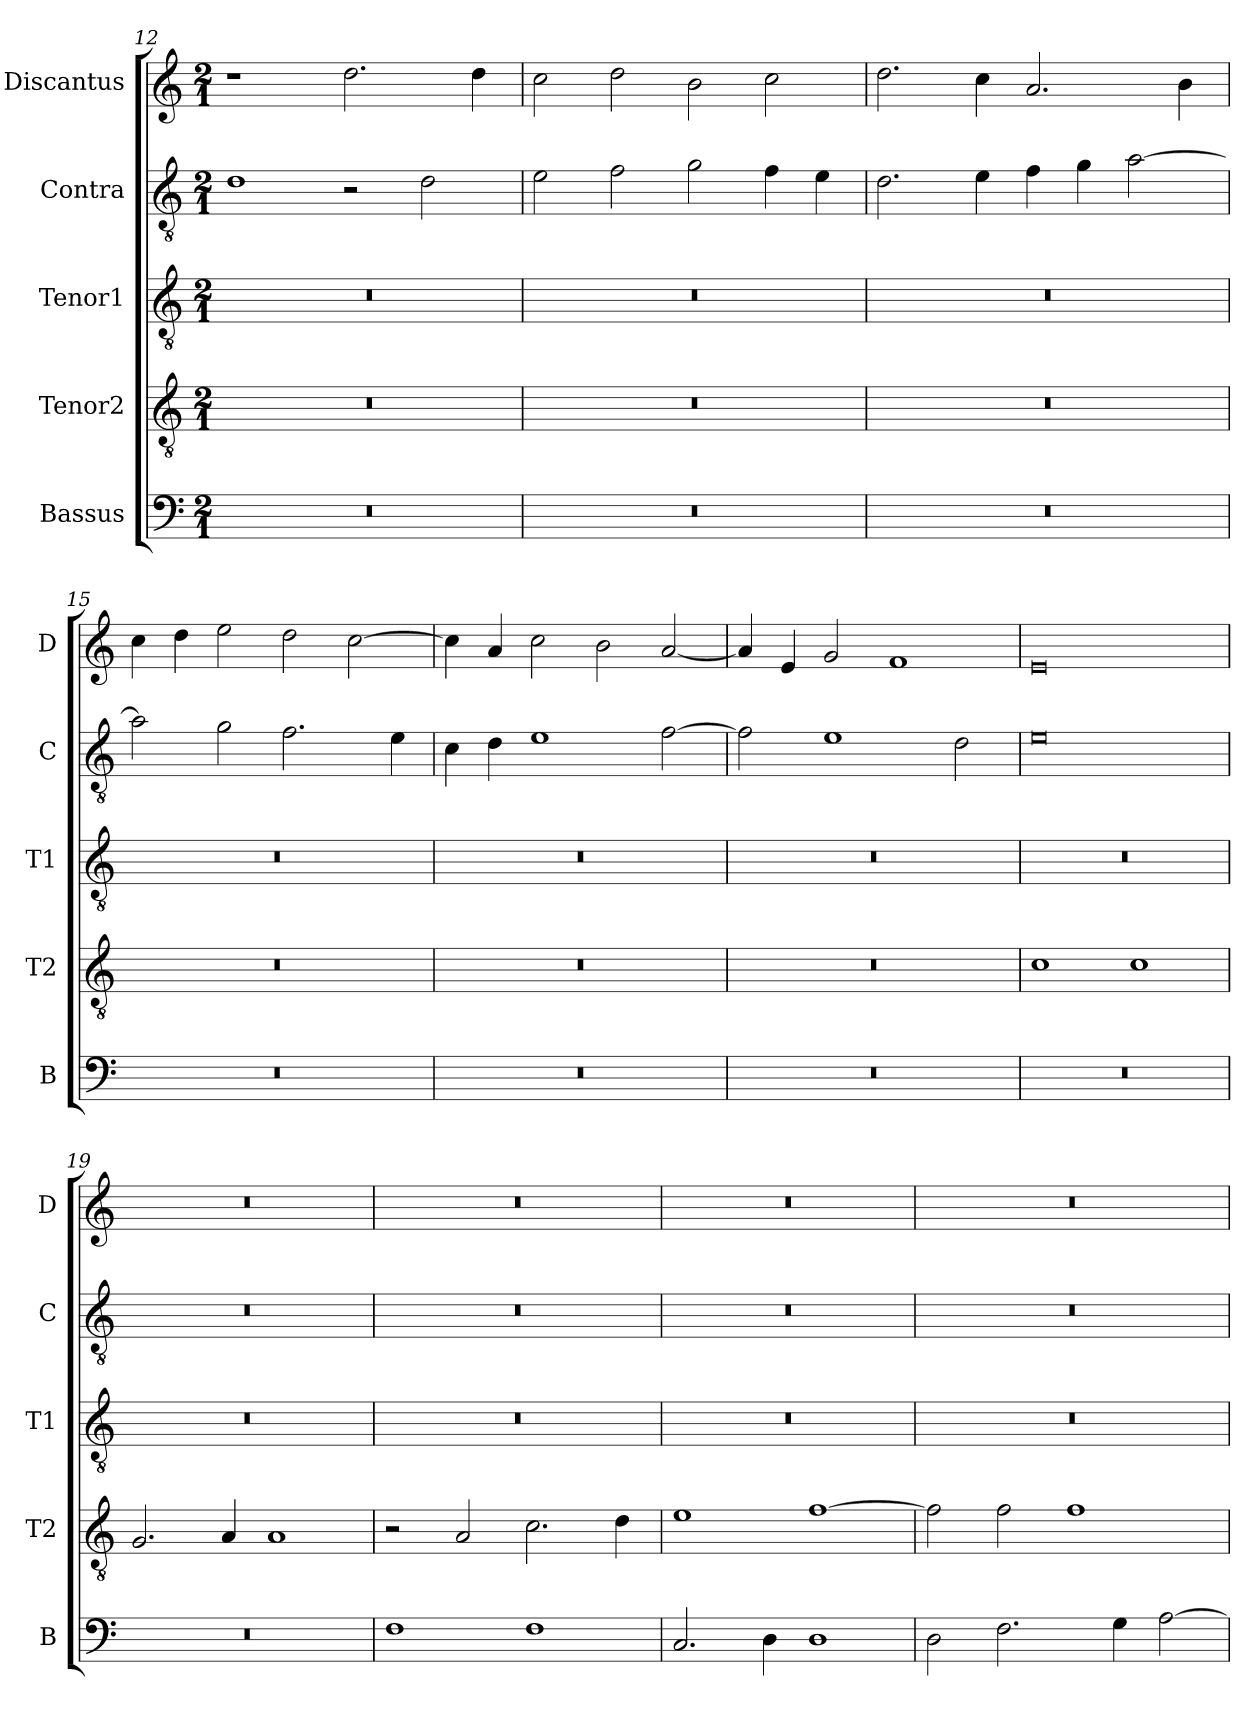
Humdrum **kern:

**kern	**kern	**kern	**kern	**kern
*part5	*part4	*part3	*part2	*part1
*staff5	*staff4	*staff3	*staff2	*staff1
*I"Bassus	*I"Tenor2	*I"Tenor1	*I"Contra	*I"Discantus
*I'B	*I'T2	*I'T1	*I'C	*I'D
*clefF4	*clefGv2	*clefGv2	*clefGv2	*clefG2
*k[]	*k[]	*k[]	*k[]	*k[]
*M2/1	*M2/1	*M2/1	*M2/1	*M2/1
=12	=12	=12	=12	=12
0r	0r	0r	1d	1r
.	.	.	2r	2.dd\
.	.	.	2d\	.
.	.	.	.	4dd\
=13	=13	=13	=13	=13
0r	0r	0r	2e\	2cc\
.	.	.	2f\	2dd\
.	.	.	2g\	2b\
.	.	.	4f\	2cc\
.	.	.	4e\	.
=14	=14	=14	=14	=14
0r	0r	0r	2.d\	2.dd\
.	.	.	4e\	4cc\
.	.	.	4f\	2.a/
.	.	.	4g\	.
.	.	.	[2a\	.
.	.	.	.	4b\
=15	=15	=15	=15	=15
0r	0r	0r	2a\]	4cc\
.	.	.	.	4dd\
.	.	.	2g\	2ee\
.	.	.	2.f\	2dd\
.	.	.	.	[2cc\
.	.	.	4e\	.
=16	=16	=16	=16	=16
0r	0r	0r	4c\	4cc\]
.	.	.	4d\	4a/
.	.	.	1e	2cc\
.	.	.	.	2b\
.	.	.	[2f\	[2a/
=17	=17	=17	=17	=17
0r	0r	0r	2f\]	4a/]
.	.	.	.	4e/
.	.	.	1e	2g/
.	.	.	.	1f
.	.	.	2d\	.
=18	=18	=18	=18	=18
0r	1c	0r	0e	0e
.	1c	.	.	.
=19	=19	=19	=19	=19
0r	2.G/	0r	0r	0r
.	4A/	.	.	.
.	1A	.	.	.
=20	=20	=20	=20	=20
1F	2r	0r	0r	0r
.	2A/	.	.	.
1F	2.c\	.	.	.
.	4d\	.	.	.
=21	=21	=21	=21	=21
2.C/	1e	0r	0r	0r
4D\	.	.	.	.
1D	[1f	.	.	.
=22	=22	=22	=22	=22
2D\	2f\]	0r	0r	0r
2.F\	2f\	.	.	.
.	1f	.	.	.
4G\	.	.	.	.
[2A\	.	.	.	.
=	=	=	=	=
*-	*-	*-	*-	*-
